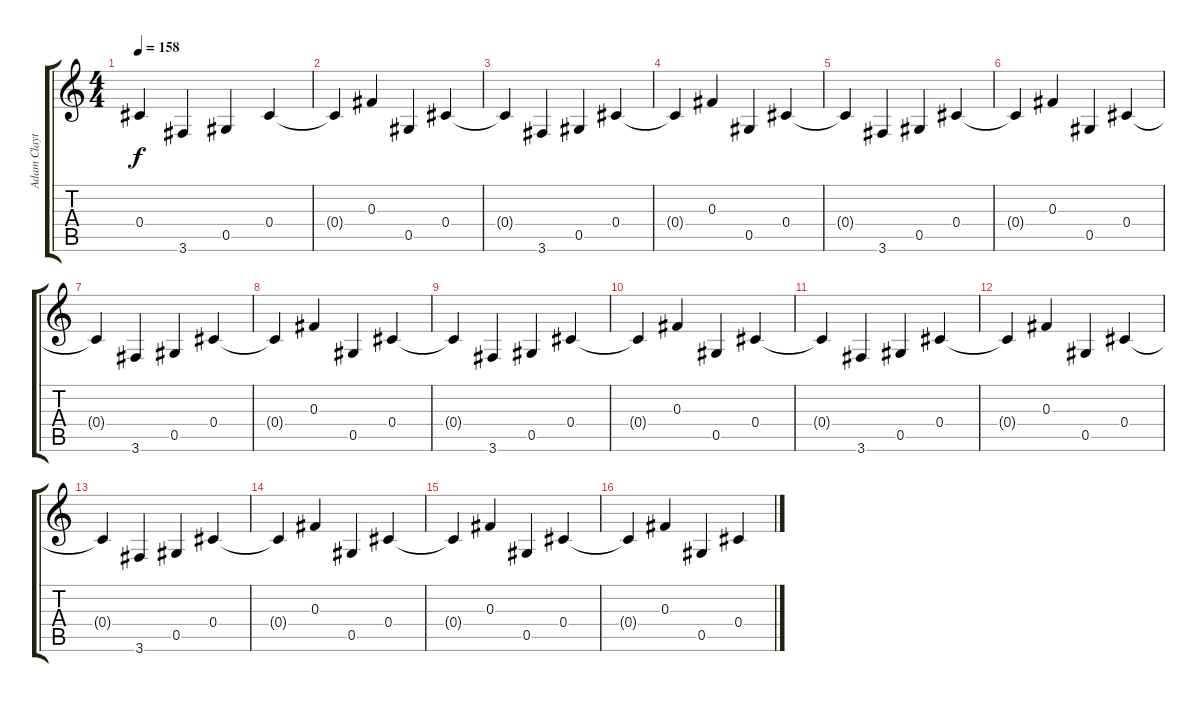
\track ("Adam Clayton" "Adam Clayt") {instrument electricbassfinger}
\staff {score tabs}
\tuning (Eb4 Bb3 Gb3 Db3 Ab2 Eb2) {hide}
\ts (4 4)
\tempo 158
\clef g2
\ks c
0.4{t}.4{dy f} 3.6.4 0.5.4 0.4.4 |
0.4{t}.4 0.3.4 0.5.4 0.4.4 |
0.4{t}.4 3.6.4 0.5.4 0.4.4 |
0.4{t}.4 0.3.4 0.5.4 0.4.4 |
0.4{t}.4 3.6.4 0.5.4 0.4.4 |
0.4{t}.4 0.3.4 0.5.4 0.4.4 |
0.4{t}.4 3.6.4 0.5.4 0.4.4 |
0.4{t}.4 0.3.4 0.5.4 0.4.4 |
0.4{t}.4 3.6.4 0.5.4 0.4.4 |
0.4{t}.4 0.3.4 0.5.4 0.4.4 |
0.4{t}.4 3.6.4 0.5.4 0.4.4 |
0.4{t}.4 0.3.4 0.5.4 0.4.4 |
0.4{t}.4 3.6.4 0.5.4 0.4.4 |
0.4{t}.4 0.3.4 0.5.4 0.4.4 |
0.4{t}.4 0.3.4 0.5.4 0.4.4 |
0.4{t}.4 0.3.4 0.5.4 0.4.4
